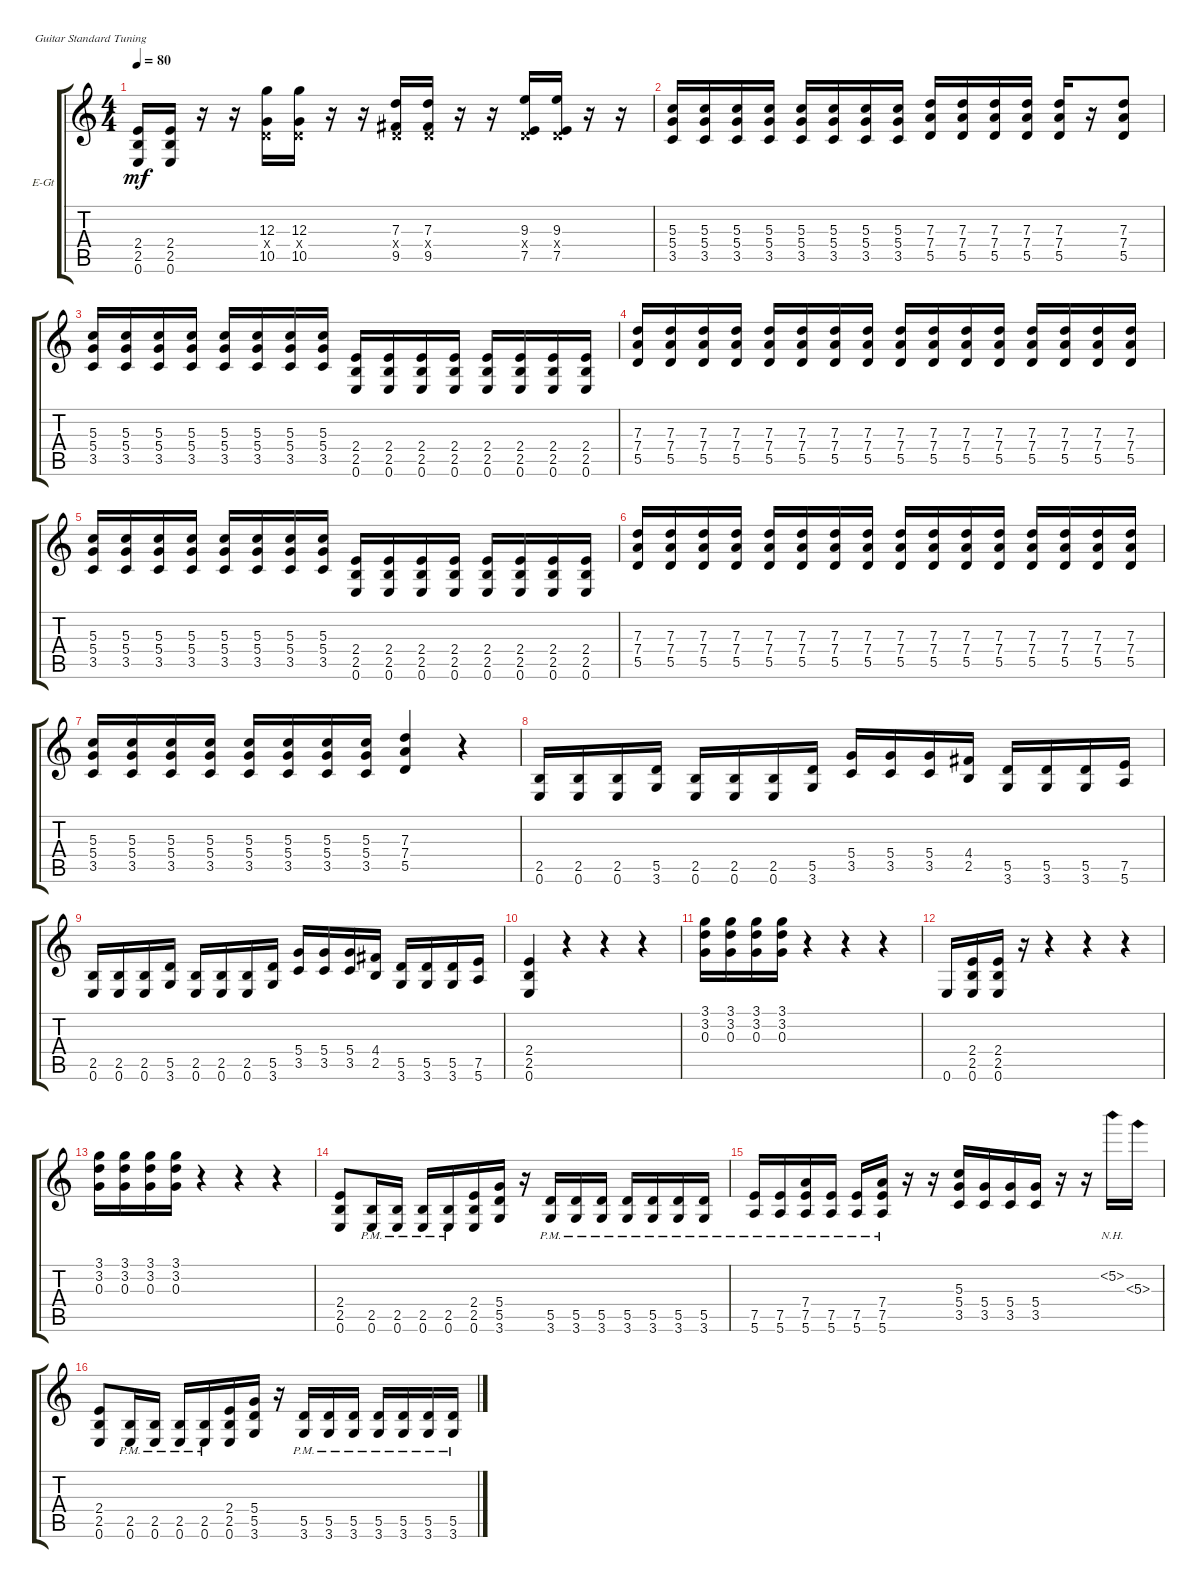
\defaultSystemsLayout 4
\bracketExtendMode groupsimilarinstruments
\firstSystemTrackNameOrientation horizontal
\otherSystemsTrackNameOrientation horizontal
\track ("Rythym Guitar" "E-Gt") {instrument distortionguitar}
\staff {score tabs}
\tuning (E4 B3 G3 D3 A2 E2)
\ts (4 4)
\tempo 80
\clef g2
\ks c
(0.6 2.5 2.4).16{dy mf} (2.4 2.5 0.6).16 r.16 r.16 (10.5 0.4{x} 12.3).16 (12.3 0.4{x} 10.5).16 r.16 r.16 (9.5 0.4{x} 7.3).16 (7.3 0.4{x} 9.5).16 r.16 r.16 (7.5 0.4{x} 9.3).16 (7.5 0.4{x} 9.3).16 r.16 r.16 |
(3.5 5.4 5.3).16 (3.5 5.4 5.3).16 (3.5 5.4 5.3).16 (3.5 5.4 5.3).16 (3.5 5.4 5.3).16 (3.5 5.4 5.3).16 (3.5 5.4 5.3).16 (3.5 5.4 5.3).16 (5.5 7.4 7.3).16 (5.5 7.4 7.3).16 (5.5 7.4 7.3).16 (5.5 7.4 7.3).16 (5.5 7.4 7.3).16 r.16 (5.5 7.4 7.3).8 |
(3.5 5.4 5.3).16 (3.5 5.4 5.3).16 (3.5 5.4 5.3).16 (3.5 5.4 5.3).16 (3.5 5.4 5.3).16 (3.5 5.4 5.3).16 (3.5 5.4 5.3).16 (3.5 5.4 5.3).16 (0.6 2.5 2.4).16 (0.6 2.5 2.4).16 (0.6 2.5 2.4).16 (0.6 2.5 2.4).16 (0.6 2.5 2.4).16 (0.6 2.5 2.4).16 (0.6 2.5 2.4).16 (0.6 2.5 2.4).16 |
(5.5 7.4 7.3).16 (5.5 7.4 7.3).16 (5.5 7.4 7.3).16 (5.5 7.4 7.3).16 (5.5 7.4 7.3).16 (5.5 7.4 7.3).16 (5.5 7.4 7.3).16 (5.5 7.4 7.3).16 (5.5 7.4 7.3).16 (5.5 7.4 7.3).16 (5.5 7.4 7.3).16 (5.5 7.4 7.3).16 (5.5 7.4 7.3).16 (5.5 7.4 7.3).16 (5.5 7.4 7.3).16 (5.5 7.4 7.3).16 |
(3.5 5.4 5.3).16 (3.5 5.4 5.3).16 (3.5 5.4 5.3).16 (3.5 5.4 5.3).16 (3.5 5.4 5.3).16 (3.5 5.4 5.3).16 (3.5 5.4 5.3).16 (3.5 5.4 5.3).16 (0.6 2.5 2.4).16 (0.6 2.5 2.4).16 (0.6 2.5 2.4).16 (0.6 2.5 2.4).16 (0.6 2.5 2.4).16 (0.6 2.5 2.4).16 (0.6 2.5 2.4).16 (0.6 2.5 2.4).16 |
(5.5 7.4 7.3).16 (5.5 7.4 7.3).16 (5.5 7.4 7.3).16 (5.5 7.4 7.3).16 (5.5 7.4 7.3).16 (5.5 7.4 7.3).16 (5.5 7.4 7.3).16 (5.5 7.4 7.3).16 (5.5 7.4 7.3).16 (5.5 7.4 7.3).16 (5.5 7.4 7.3).16 (5.5 7.4 7.3).16 (5.5 7.4 7.3).16 (5.5 7.4 7.3).16 (5.5 7.4 7.3).16 (5.5 7.4 7.3).16 |
(3.5 5.4 5.3).16 (3.5 5.4 5.3).16 (3.5 5.4 5.3).16 (3.5 5.4 5.3).16 (3.5 5.4 5.3).16 (3.5 5.4 5.3).16 (3.5 5.4 5.3).16 (3.5 5.4 5.3).16 (5.5 7.4 7.3).4 r.4 |
(0.6 2.5).16 (0.6 2.5).16 (0.6 2.5).16 (3.6 5.5).16 (0.6 2.5).16 (0.6 2.5).16 (0.6 2.5).16 (3.6 5.5).16 (3.5 5.4).16 (3.5 5.4).16 (3.5 5.4).16 (2.5 4.4).16 (3.6 5.5).16 (3.6 5.5).16 (3.6 5.5).16 (5.6 7.5).16 |
(0.6 2.5).16 (0.6 2.5).16 (0.6 2.5).16 (3.6 5.5).16 (0.6 2.5).16 (0.6 2.5).16 (0.6 2.5).16 (3.6 5.5).16 (3.5 5.4).16 (3.5 5.4).16 (3.5 5.4).16 (2.5 4.4).16 (3.6 5.5).16 (3.6 5.5).16 (3.6 5.5).16 (5.6 7.5).16 |
(0.6 2.5 2.4).4 r.4 r.4 r.4 |
(0.3 3.2 3.1).16 (0.3 3.2 3.1).16 (0.3 3.2 3.1).16 (0.3 3.2 3.1).16 r.4 r.4 r.4 |
0.6.16 (0.6 2.5 2.4).16 (0.6 2.5 2.4).16 r.16 r.4 r.4 r.4 |
(0.3 3.2 3.1).16 (0.3 3.2 3.1).16 (0.3 3.2 3.1).16 (0.3 3.2 3.1).16 r.4 r.4 r.4 |
(0.6 2.5 2.4).8 (0.6{pm} 2.5{pm}).16 (2.5{pm} 0.6{pm}).16 (2.5{pm} 0.6{pm}).16 (0.6{pm} 2.5{pm}).16 (0.6 2.5 2.4).16 (3.6 5.5 5.4).16 r.16 (3.6{pm} 5.5{pm}).16 (3.6{pm} 5.5{pm}).16 (3.6{pm} 5.5{pm}).16 (3.6{pm} 5.5{pm}).16 (3.6{pm} 5.5{pm}).16 (3.6{pm} 5.5{pm}).16 (3.6{pm} 5.5{pm}).16 |
(7.5{pm} 5.6{pm}).16 (5.6{pm} 7.5{pm}).16 (5.6{pm} 7.5{pm} 7.4{pm}).16 (5.6{pm} 7.5{pm}).16 (5.6{pm} 7.5{pm}).16 (5.6{pm} 7.5{pm} 7.4{pm}).16 r.16 r.16 (3.5 5.4 5.3).16 (3.5 5.4).16 (3.5 5.4).16 (3.5 5.4).16 r.16 r.16 5.2{nh}.16 5.3{nh}.16 |
(0.6 2.5 2.4).8 (0.6{pm} 2.5{pm}).16 (2.5{pm} 0.6{pm}).16 (2.5{pm} 0.6{pm}).16 (0.6{pm} 2.5{pm}).16 (0.6 2.5 2.4).16 (3.6 5.5 5.4).16 r.16 (3.6{pm} 5.5{pm}).16 (3.6{pm} 5.5{pm}).16 (3.6{pm} 5.5{pm}).16 (3.6{pm} 5.5{pm}).16 (3.6{pm} 5.5{pm}).16 (3.6{pm} 5.5{pm}).16 (3.6{pm} 5.5{pm}).16
